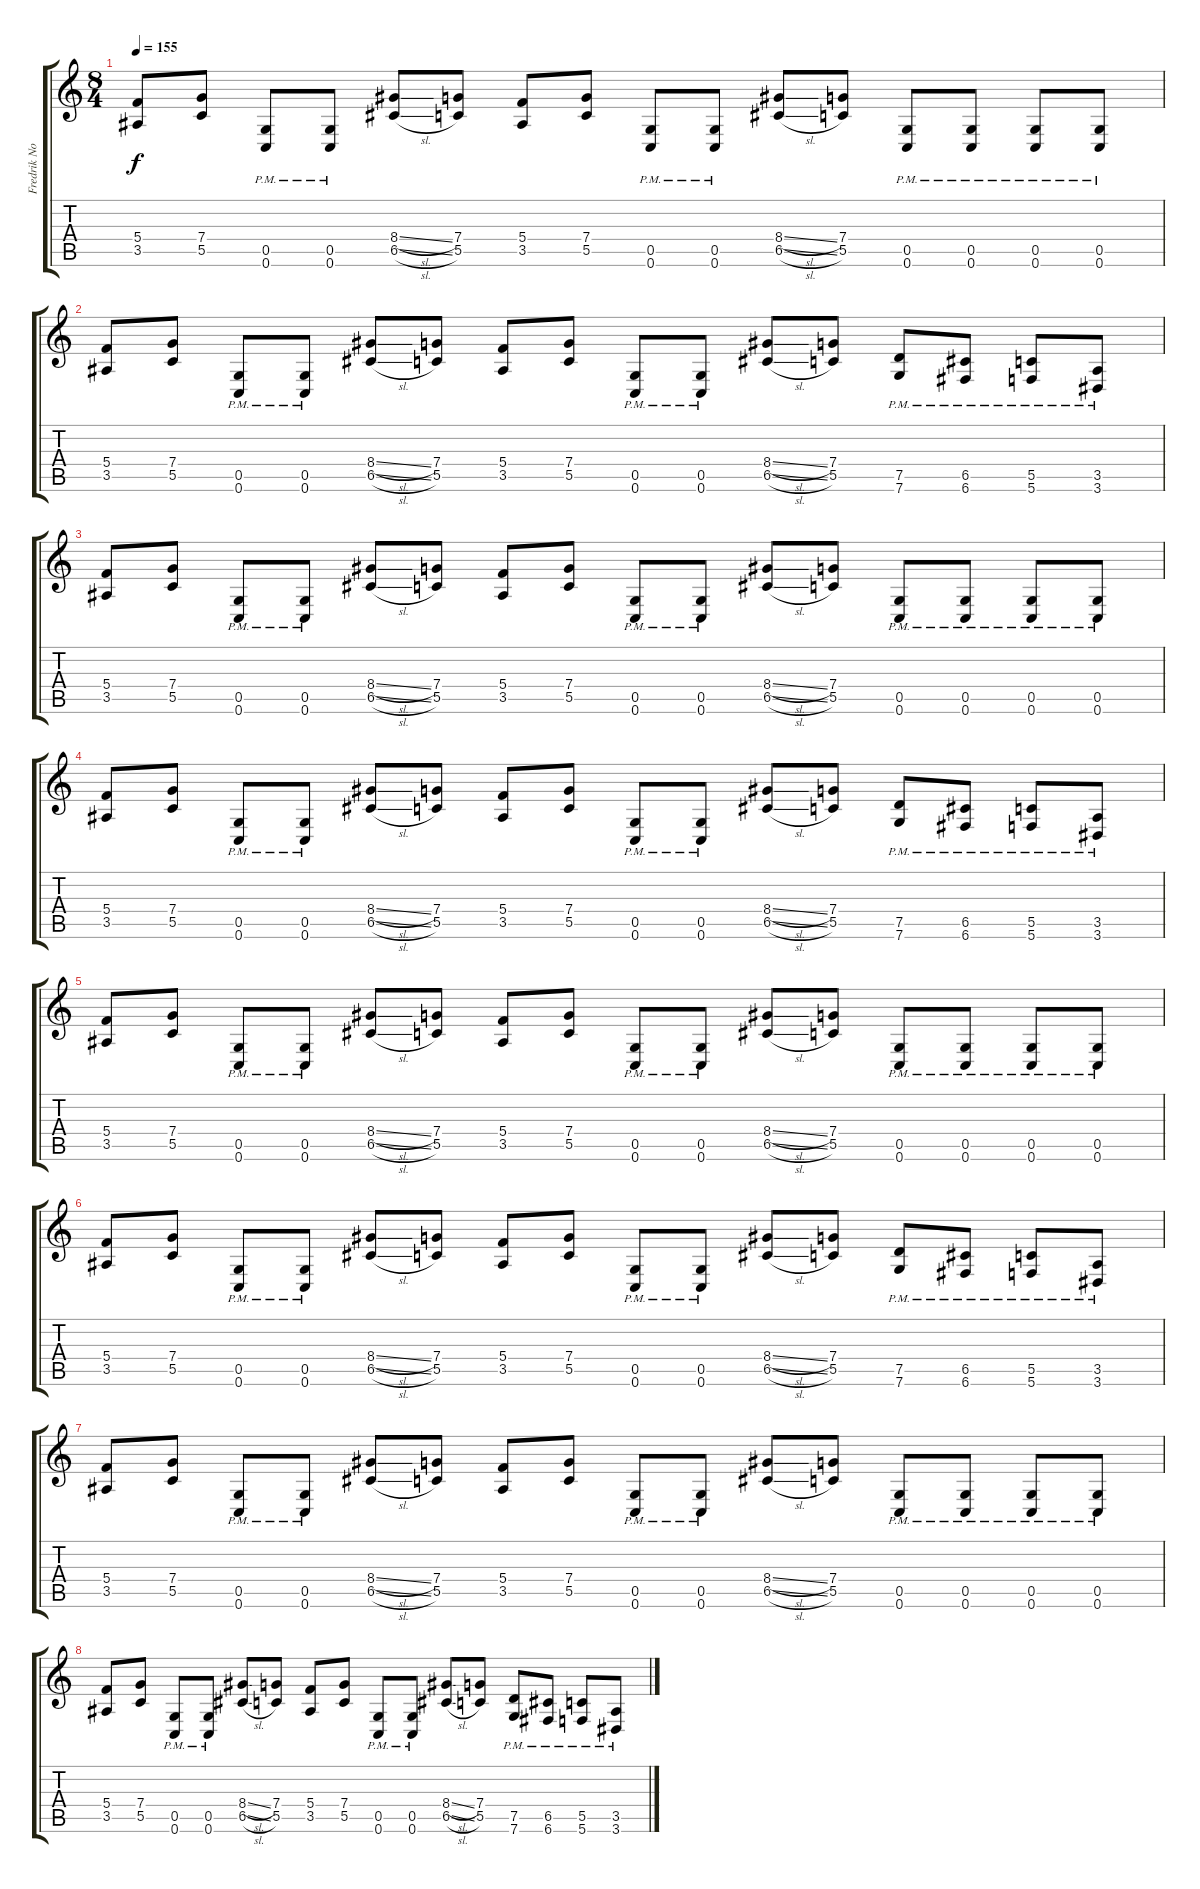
\track ("Fredrik Norstrom - Rhytm" "Fredrik No") {instrument distortionguitar}
\staff {score tabs}
\tuning (D4 A3 F3 C3 G2 C2) {hide}
\ts (8 4)
\tempo 155
\clef g2
\ks c
(5.4 3.5).8{dy f} (7.4 5.5).8 (0.5{pm} 0.6{pm}).8 (0.5{pm} 0.6{pm}).8 (8.4{sl} 6.5{sl}).8 (7.4 5.5).8 (5.4 3.5).8 (7.4 5.5).8 (0.5{pm} 0.6{pm}).8 (0.5{pm} 0.6{pm}).8 (8.4{sl} 6.5{sl}).8 (7.4 5.5).8 (0.5{pm} 0.6{pm}).8 (0.5{pm} 0.6{pm}).8 (0.5{pm} 0.6{pm}).8 (0.5{pm} 0.6{pm}).8 |
(5.4 3.5).8 (7.4 5.5).8 (0.5{pm} 0.6{pm}).8 (0.5{pm} 0.6{pm}).8 (8.4{sl} 6.5{sl}).8 (7.4 5.5).8 (5.4 3.5).8 (7.4 5.5).8 (0.5{pm} 0.6{pm}).8 (0.5{pm} 0.6{pm}).8 (8.4{sl} 6.5{sl}).8 (7.4 5.5).8 (7.5{pm} 7.6{pm}).8 (6.5{pm} 6.6{pm}).8 (5.5{pm} 5.6{pm}).8 (3.5{pm} 3.6{pm}).8 |
(5.4 3.5).8 (7.4 5.5).8 (0.5{pm} 0.6{pm}).8 (0.5{pm} 0.6{pm}).8 (8.4{sl} 6.5{sl}).8 (7.4 5.5).8 (5.4 3.5).8 (7.4 5.5).8 (0.5{pm} 0.6{pm}).8 (0.5{pm} 0.6{pm}).8 (8.4{sl} 6.5{sl}).8 (7.4 5.5).8 (0.5{pm} 0.6{pm}).8 (0.5{pm} 0.6{pm}).8 (0.5{pm} 0.6{pm}).8 (0.5{pm} 0.6{pm}).8 |
(5.4 3.5).8 (7.4 5.5).8 (0.5{pm} 0.6{pm}).8 (0.5{pm} 0.6{pm}).8 (8.4{sl} 6.5{sl}).8 (7.4 5.5).8 (5.4 3.5).8 (7.4 5.5).8 (0.5{pm} 0.6{pm}).8 (0.5{pm} 0.6{pm}).8 (8.4{sl} 6.5{sl}).8 (7.4 5.5).8 (7.5{pm} 7.6{pm}).8 (6.5{pm} 6.6{pm}).8 (5.5{pm} 5.6{pm}).8 (3.5{pm} 3.6{pm}).8 |
(5.4 3.5).8 (7.4 5.5).8 (0.5{pm} 0.6{pm}).8 (0.5{pm} 0.6{pm}).8 (8.4{sl} 6.5{sl}).8 (7.4 5.5).8 (5.4 3.5).8 (7.4 5.5).8 (0.5{pm} 0.6{pm}).8 (0.5{pm} 0.6{pm}).8 (8.4{sl} 6.5{sl}).8 (7.4 5.5).8 (0.5{pm} 0.6{pm}).8 (0.5{pm} 0.6{pm}).8 (0.5{pm} 0.6{pm}).8 (0.5{pm} 0.6{pm}).8 |
(5.4 3.5).8 (7.4 5.5).8 (0.5{pm} 0.6{pm}).8 (0.5{pm} 0.6{pm}).8 (8.4{sl} 6.5{sl}).8 (7.4 5.5).8 (5.4 3.5).8 (7.4 5.5).8 (0.5{pm} 0.6{pm}).8 (0.5{pm} 0.6{pm}).8 (8.4{sl} 6.5{sl}).8 (7.4 5.5).8 (7.5{pm} 7.6{pm}).8 (6.5{pm} 6.6{pm}).8 (5.5{pm} 5.6{pm}).8 (3.5{pm} 3.6{pm}).8 |
(5.4 3.5).8 (7.4 5.5).8 (0.5{pm} 0.6{pm}).8 (0.5{pm} 0.6{pm}).8 (8.4{sl} 6.5{sl}).8 (7.4 5.5).8 (5.4 3.5).8 (7.4 5.5).8 (0.5{pm} 0.6{pm}).8 (0.5{pm} 0.6{pm}).8 (8.4{sl} 6.5{sl}).8 (7.4 5.5).8 (0.5{pm} 0.6{pm}).8 (0.5{pm} 0.6{pm}).8 (0.5{pm} 0.6{pm}).8 (0.5{pm} 0.6{pm}).8 |
(5.4 3.5).8 (7.4 5.5).8 (0.5{pm} 0.6{pm}).8 (0.5{pm} 0.6{pm}).8 (8.4{sl} 6.5{sl}).8 (7.4 5.5).8 (5.4 3.5).8 (7.4 5.5).8 (0.5{pm} 0.6{pm}).8 (0.5{pm} 0.6{pm}).8 (8.4{sl} 6.5{sl}).8 (7.4 5.5).8 (7.5{pm} 7.6{pm}).8 (6.5{pm} 6.6{pm}).8 (5.5{pm} 5.6{pm}).8 (3.5{pm} 3.6{pm}).8
